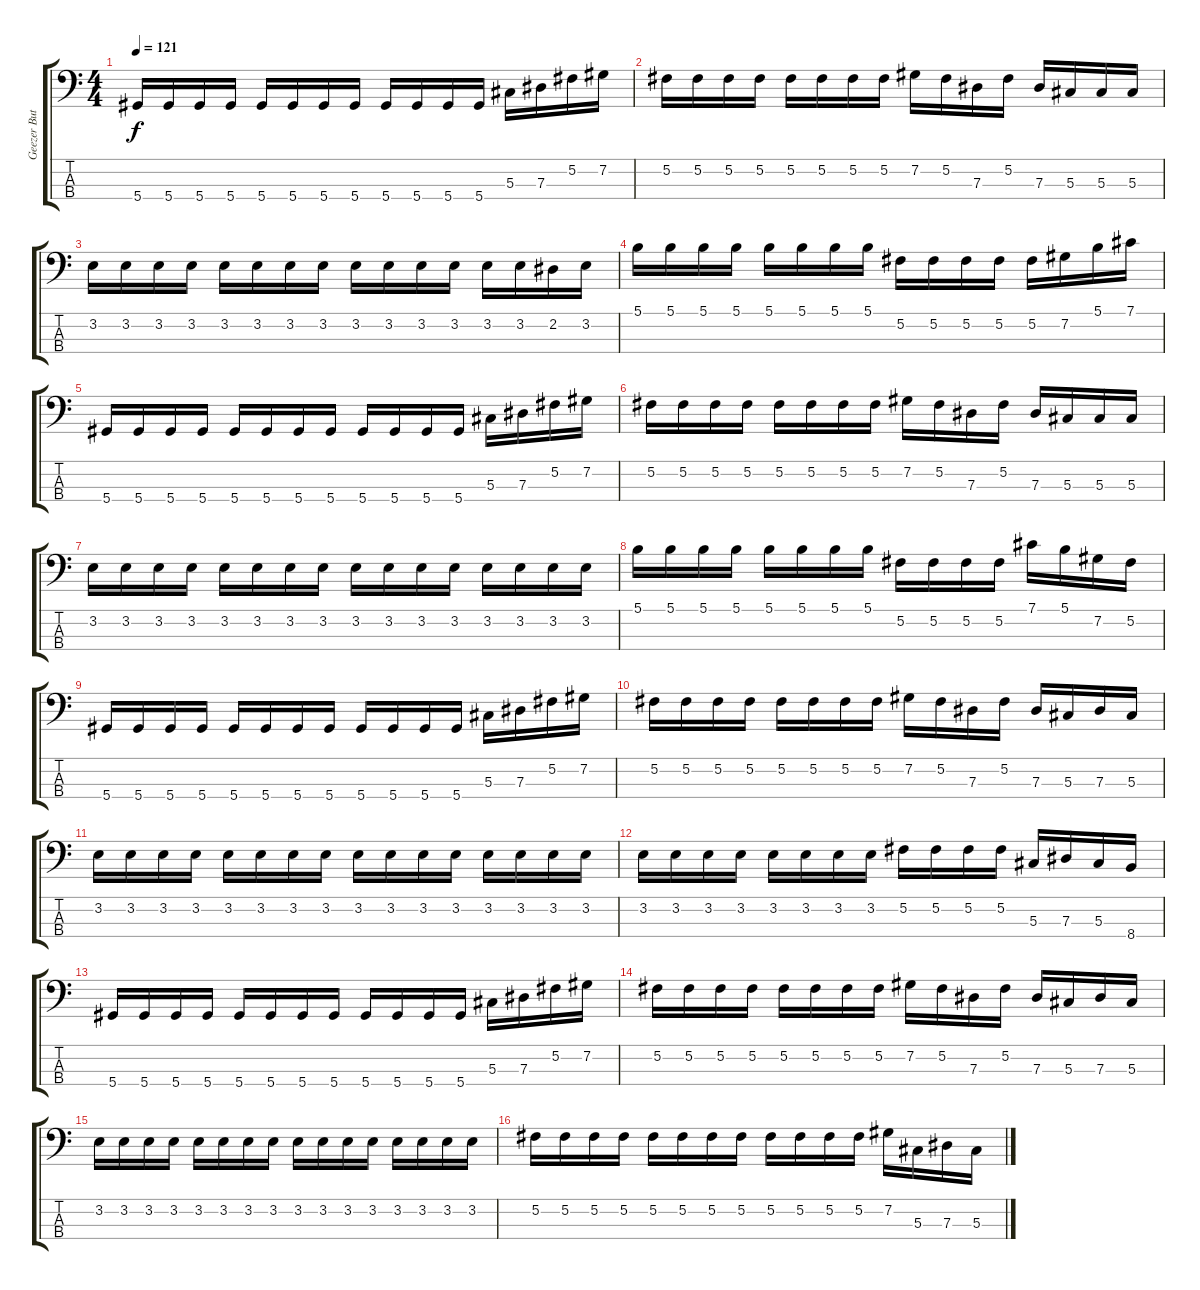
\track ("Geezer Butler" "Geezer But") {instrument electricbassfinger}
\staff {score tabs}
\tuning (Gb2 Db2 Ab1 Eb1) {hide}
\ts (4 4)
\tempo 121
\clef f4
\ks c
5.4.16{dy f} 5.4.16 5.4.16 5.4.16 5.4.16 5.4.16 5.4.16 5.4.16 5.4.16 5.4.16 5.4.16 5.4.16 5.3.16 7.3.16 5.2.16 7.2.16 |
5.2.16 5.2.16 5.2.16 5.2.16 5.2.16 5.2.16 5.2.16 5.2.16 7.2.16 5.2.16 7.3.16 5.2.16 7.3.16 5.3.16 5.3.16 5.3.16 |
3.2.16 3.2.16 3.2.16 3.2.16 3.2.16 3.2.16 3.2.16 3.2.16 3.2.16 3.2.16 3.2.16 3.2.16 3.2.16 3.2.16 2.2.16 3.2.16 |
5.1.16 5.1.16 5.1.16 5.1.16 5.1.16 5.1.16 5.1.16 5.1.16 5.2.16 5.2.16 5.2.16 5.2.16 5.2.16 7.2.16 5.1.16 7.1.16 |
5.4.16 5.4.16 5.4.16 5.4.16 5.4.16 5.4.16 5.4.16 5.4.16 5.4.16 5.4.16 5.4.16 5.4.16 5.3.16 7.3.16 5.2.16 7.2.16 |
5.2.16 5.2.16 5.2.16 5.2.16 5.2.16 5.2.16 5.2.16 5.2.16 7.2.16 5.2.16 7.3.16 5.2.16 7.3.16 5.3.16 5.3.16 5.3.16 |
3.2.16 3.2.16 3.2.16 3.2.16 3.2.16 3.2.16 3.2.16 3.2.16 3.2.16 3.2.16 3.2.16 3.2.16 3.2.16 3.2.16 3.2.16 3.2.16 |
5.1.16 5.1.16 5.1.16 5.1.16 5.1.16 5.1.16 5.1.16 5.1.16 5.2.16 5.2.16 5.2.16 5.2.16 7.1.16 5.1.16 7.2.16 5.2.16 |
5.4.16 5.4.16 5.4.16 5.4.16 5.4.16 5.4.16 5.4.16 5.4.16 5.4.16 5.4.16 5.4.16 5.4.16 5.3.16 7.3.16 5.2.16 7.2.16 |
5.2.16 5.2.16 5.2.16 5.2.16 5.2.16 5.2.16 5.2.16 5.2.16 7.2.16 5.2.16 7.3.16 5.2.16 7.3.16 5.3.16 7.3.16 5.3.16 |
3.2.16 3.2.16 3.2.16 3.2.16 3.2.16 3.2.16 3.2.16 3.2.16 3.2.16 3.2.16 3.2.16 3.2.16 3.2.16 3.2.16 3.2.16 3.2.16 |
3.2.16 3.2.16 3.2.16 3.2.16 3.2.16 3.2.16 3.2.16 3.2.16 5.2.16 5.2.16 5.2.16 5.2.16 5.3.16 7.3.16 5.3.16 8.4.16 |
5.4.16 5.4.16 5.4.16 5.4.16 5.4.16 5.4.16 5.4.16 5.4.16 5.4.16 5.4.16 5.4.16 5.4.16 5.3.16 7.3.16 5.2.16 7.2.16 |
5.2.16 5.2.16 5.2.16 5.2.16 5.2.16 5.2.16 5.2.16 5.2.16 7.2.16 5.2.16 7.3.16 5.2.16 7.3.16 5.3.16 7.3.16 5.3.16 |
3.2.16 3.2.16 3.2.16 3.2.16 3.2.16 3.2.16 3.2.16 3.2.16 3.2.16 3.2.16 3.2.16 3.2.16 3.2.16 3.2.16 3.2.16 3.2.16 |
5.2.16 5.2.16 5.2.16 5.2.16 5.2.16 5.2.16 5.2.16 5.2.16 5.2.16 5.2.16 5.2.16 5.2.16 7.2.16 5.3.16 7.3.16 5.3.16
